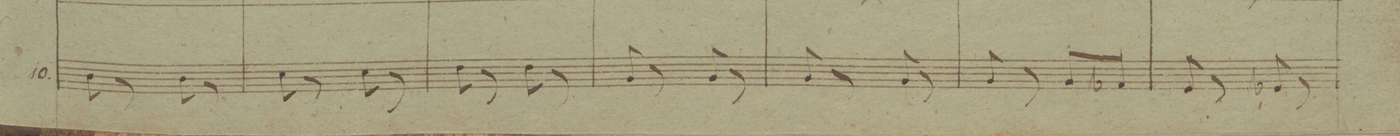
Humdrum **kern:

**kern	**fba
*I"Organo et Baſso	*
*clefF4	*
*k[b-e-]	*
*M2/4	*
8D\	.
8r	.
8D\	.
8r	.
=44	=44
8E-\	.
8r	.
8E-\	.
8r	.
=45	=45
8F\	.
8r	.
8F\	.
8r	.
=46	=46
8BB-/	.
8r	.
8BB-/	.
8r	.
=47	=47
8BB-/	.
8r	.
8BB-/	.
8r	.
=48	=48
8BB-/	.
8r	.
8BB-/L	.
8AA-X/J	.
=49	=49
8GG/	.
8r	.
8GG-X/	.
8r	.
=50	=50
*-	*-
